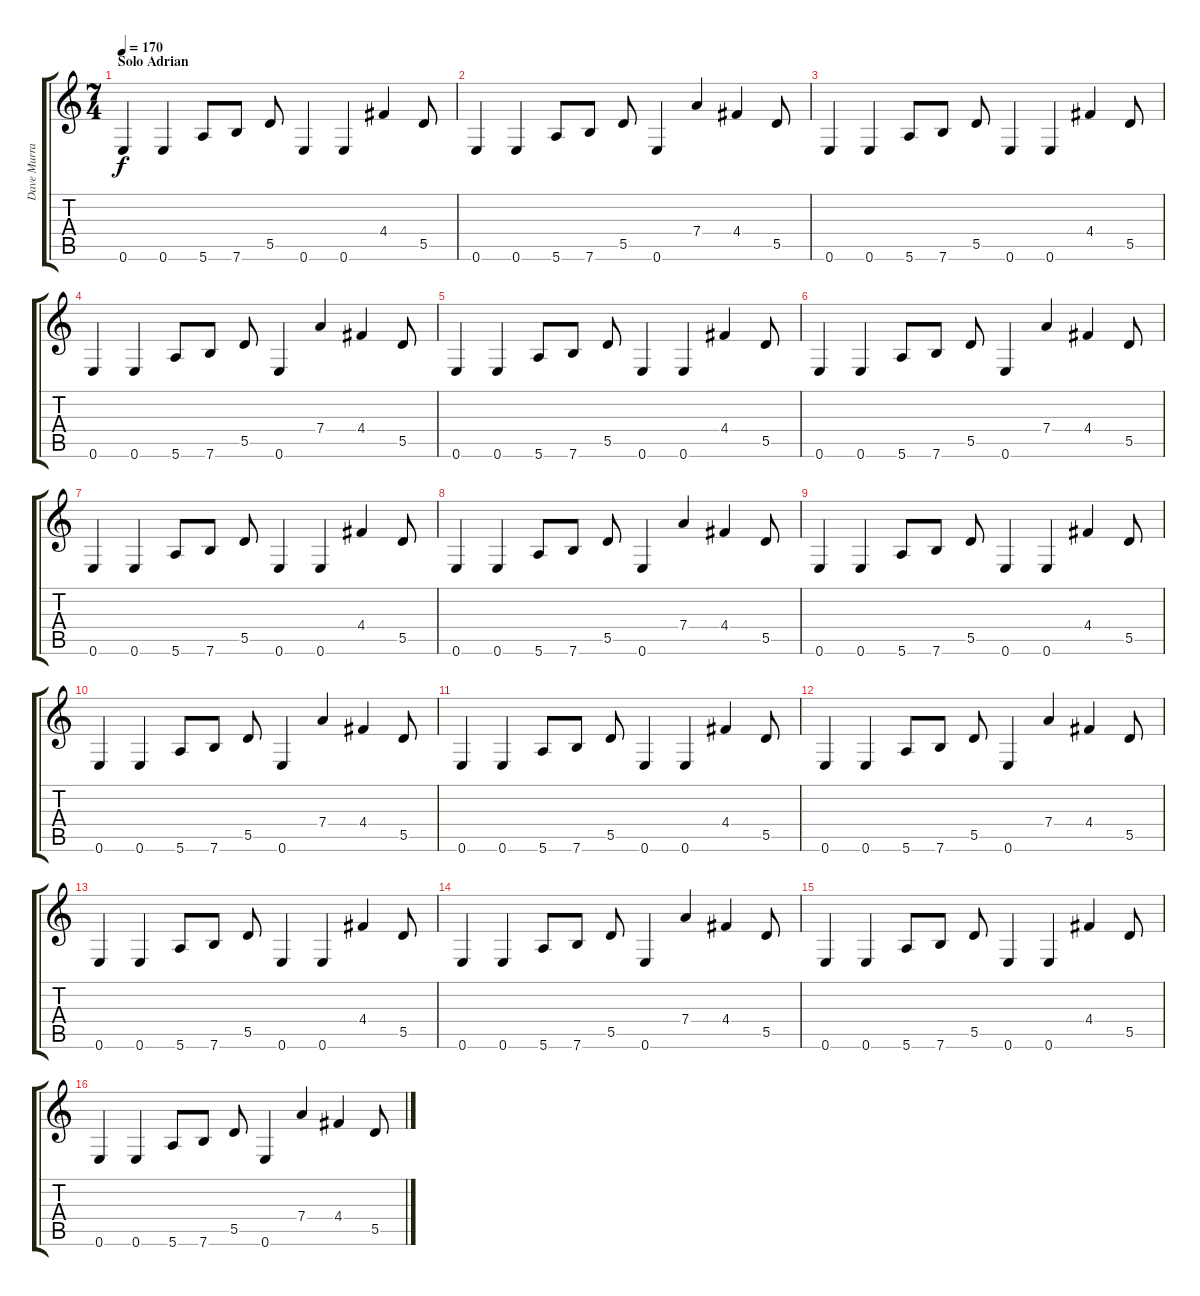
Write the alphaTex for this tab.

\track ("Dave Murray" "Dave Murra") {instrument distortionguitar}
\staff {score tabs}
\tuning (E4 B3 G3 D3 A2 E2) {hide}
\ts (7 4)
\section ("" "Solo Adrian")
\tempo 170
\clef g2
\ks c
0.6.4{dy f} 0.6.4 5.6.8 7.6.8 5.5.8 0.6.4 0.6.4 4.4.4 5.5.8 |
0.6.4 0.6.4 5.6.8 7.6.8 5.5.8 0.6.4 7.4.4 4.4.4 5.5.8 |
0.6.4 0.6.4 5.6.8 7.6.8 5.5.8 0.6.4 0.6.4 4.4.4 5.5.8 |
0.6.4 0.6.4 5.6.8 7.6.8 5.5.8 0.6.4 7.4.4 4.4.4 5.5.8 |
0.6.4 0.6.4 5.6.8 7.6.8 5.5.8 0.6.4 0.6.4 4.4.4 5.5.8 |
0.6.4 0.6.4 5.6.8 7.6.8 5.5.8 0.6.4 7.4.4 4.4.4 5.5.8 |
0.6.4 0.6.4 5.6.8 7.6.8 5.5.8 0.6.4 0.6.4 4.4.4 5.5.8 |
0.6.4 0.6.4 5.6.8 7.6.8 5.5.8 0.6.4 7.4.4 4.4.4 5.5.8 |
0.6.4 0.6.4 5.6.8 7.6.8 5.5.8 0.6.4 0.6.4 4.4.4 5.5.8 |
0.6.4 0.6.4 5.6.8 7.6.8 5.5.8 0.6.4 7.4.4 4.4.4 5.5.8 |
0.6.4 0.6.4 5.6.8 7.6.8 5.5.8 0.6.4 0.6.4 4.4.4 5.5.8 |
0.6.4 0.6.4 5.6.8 7.6.8 5.5.8 0.6.4 7.4.4 4.4.4 5.5.8 |
0.6.4 0.6.4 5.6.8 7.6.8 5.5.8 0.6.4 0.6.4 4.4.4 5.5.8 |
0.6.4 0.6.4 5.6.8 7.6.8 5.5.8 0.6.4 7.4.4 4.4.4 5.5.8 |
0.6.4 0.6.4 5.6.8 7.6.8 5.5.8 0.6.4 0.6.4 4.4.4 5.5.8 |
0.6.4 0.6.4 5.6.8 7.6.8 5.5.8 0.6.4 7.4.4 4.4.4 5.5.8
